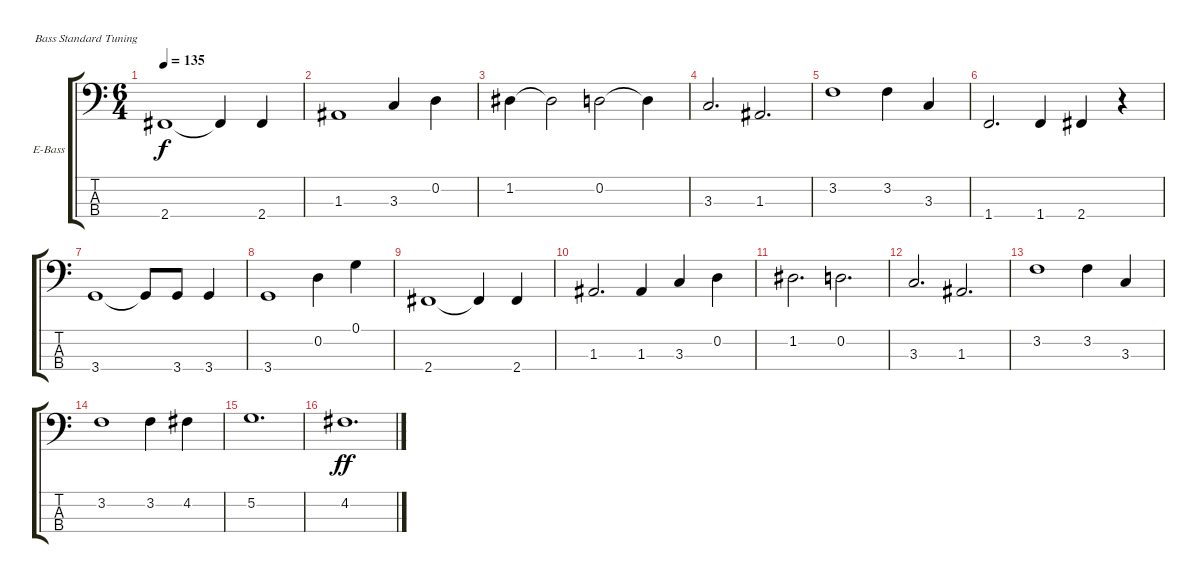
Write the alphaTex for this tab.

\bracketExtendMode groupsimilarinstruments
\firstSystemTrackNameOrientation horizontal
\otherSystemsTrackNameOrientation horizontal
\track ("Electric Bass" "E-Bass") {instrument electricbassfinger}
\staff {score tabs}
\tuning (G2 D2 A1 E1)
\ts (6 4)
\tempo 135
\clef f4
\ks c
2.4.1{dy f} 2.4{t}.4 2.4.4 |
1.3.1 3.3.4 0.2.4 |
1.2.4 1.2{t}.2 0.2.2 0.2{t}.4 |
3.3.2{d} 1.3.2{d} |
3.2.1 3.2.4 3.3.4 |
1.4.2{d} 1.4.4 2.4.4 r.4 |
3.4.1 3.4{t}.8 3.4.8 3.4.4 |
3.4.1 0.2.4 0.1.4 |
2.4.1 2.4{t}.4 2.4.4 |
1.3.2{d} 1.3.4 3.3.4 0.2.4 |
1.2.2{d} 0.2.2{d} |
3.3.2{d} 1.3.2{d} |
3.2.1 3.2.4 3.3.4 |
3.2.1 3.2.4 4.2.4 |
5.2.1{d} |
4.2.1{d dy ff}
